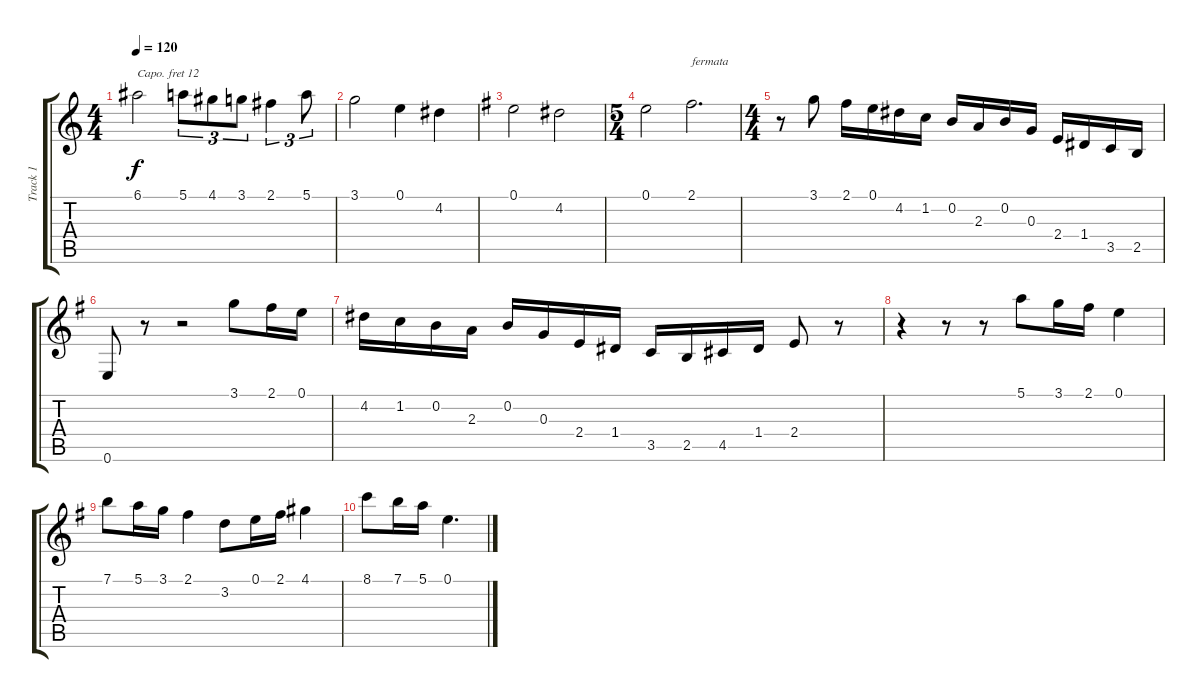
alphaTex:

\track ("Track 1" "Track 1") {instrument acousticgrandpiano}
\staff {score tabs}
\capo 12
\tuning (E4 B3 G3 D3 A2 E2) {hide}
\ts (4 4)
\tempo 120
\clef g2
\ks c
6.1.2{dy f} 5.1.8{tu (3 2)} 4.1.8{tu (3 2)} 3.1.8{tu (3 2)} 2.1.4{tu (3 2)} 5.1.8{tu (3 2)} |
3.1.2 0.1.4 4.2.4 |
\ks eminor
0.1.2 4.2.2 |
\ts (5 4)
0.1.2 2.1.2{d txt "fermata"} |
\ts (4 4)
r.8 3.1.8 2.1.16 0.1.16 4.2.16 1.2.16 0.2.16 2.3.16 0.2.16 0.3.16 2.4.16 1.4.16 3.5.16 2.5.16 |
0.6.8 r.8 r.2 3.1.8 2.1.16 0.1.16 |
4.2.16 1.2.16 0.2.16 2.3.16 0.2.16 0.3.16 2.4.16 1.4.16 3.5.16 2.5.16 4.5.16 1.4.16 2.4.8 r.8 |
r.4 r.8 r.8 5.1.8 3.1.16 2.1.16 0.1.4 |
7.1.8 5.1.16 3.1.16 2.1.4 3.2.8 0.1.16 2.1.16 4.1.4 |
8.1.8 7.1.16 5.1.16 0.1.4{d}
